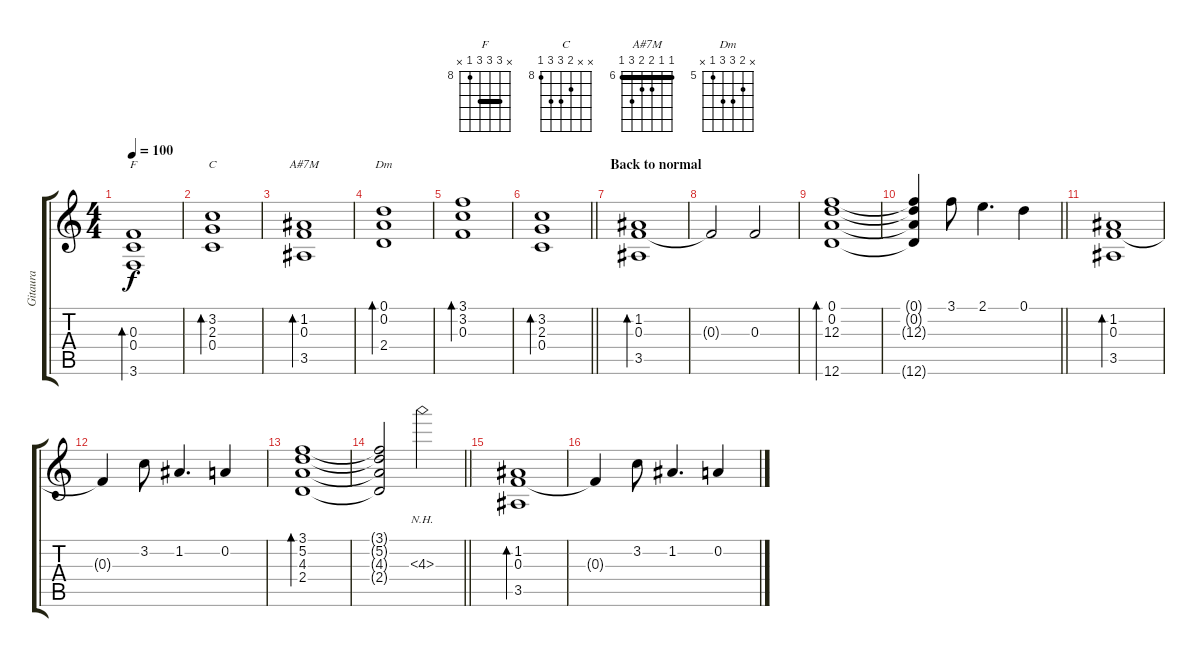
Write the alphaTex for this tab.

\track ("Gitaura" "Gitaura") {instrument electricguitarjazz}
\staff {score tabs}
\tuning (D4 A3 F3 C3 G2 D2) {hide}
\chord ("F" x 10 10 10 8 x) {firstfret 8 barre 10}
\chord ("C" x x 9 10 10 8) {firstfret 8}
\chord ("A#7M" 6 6 7 7 8 6) {firstfret 6 barre 6}
\chord ("Dm" x 6 7 7 5 x) {firstfret 5}
\ts (4 4)
\tempo 100
\clef g2
\ks c
(0.3 0.4 3.6).1{bd 60 ch "F" dy f} |
(3.2 2.3 0.4).1{bd 60 ch "C"} |
(1.2 0.3 3.5).1{bd 60 ch "A#7M"} |
(0.1 0.2 2.4).1{bd 60 ch "Dm"} |
(3.1 3.2 0.3).1{bd 60} |
\barLineRight lightlight
(3.2 2.3 0.4).1{bd 60} |
\section ("" "Back to normal")
(1.2 0.3 3.5).1{bd 60 instrument electricguitarjazz} |
0.3{t}.2 0.3.2 |
(0.1 0.2 12.3 12.6).1{bd 60} |
\barLineRight lightlight
(0.1{t} 0.2{t} 12.3{t} 12.6{t}).4 3.1.8 2.1.4{d} 0.1.4 |
(1.2 0.3 3.5).1{bd 60 instrument electricguitarjazz} |
0.3{t}.4 3.2.8 1.2.4{d} 0.2.4 |
(3.1 5.2 4.3 2.4).1{bd 60} |
\barLineRight lightlight
(3.1{t} 5.2{t} 4.3{t} 2.4{t}).2 4.3{nh}.2 |
(1.2 0.3 3.5).1{bd 60 instrument electricguitarjazz} |
0.3{t}.4 3.2.8 1.2.4{d} 0.2.4
